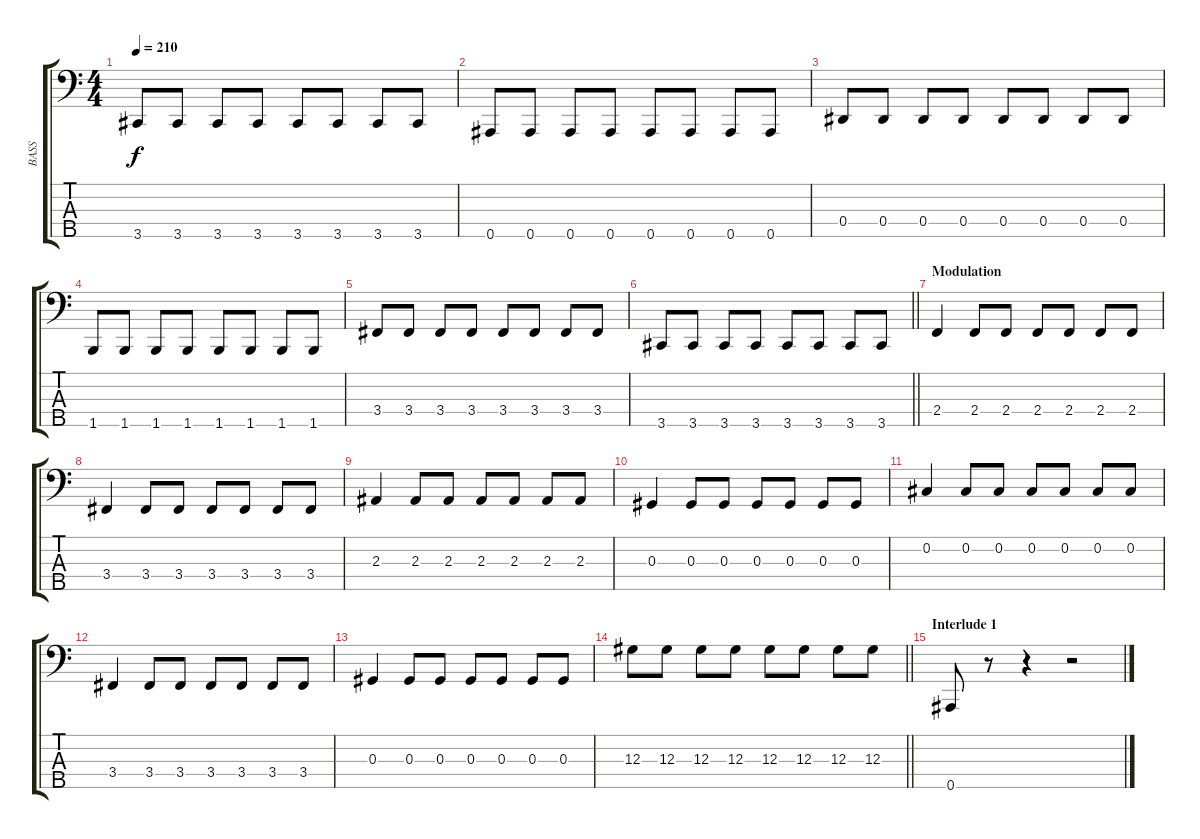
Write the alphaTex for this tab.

\track ("BASS" "BASS") {instrument electricbasspick}
\staff {score tabs}
\tuning (Gb2 Db2 Ab1 Eb1 Bb0) {hide}
\ts (4 4)
\tempo 210
\clef f4
\ks c
3.5.8{dy f} 3.5.8 3.5.8 3.5.8 3.5.8 3.5.8 3.5.8 3.5.8 |
0.5.8 0.5.8 0.5.8 0.5.8 0.5.8 0.5.8 0.5.8 0.5.8 |
0.4.8 0.4.8 0.4.8 0.4.8 0.4.8 0.4.8 0.4.8 0.4.8 |
1.5.8 1.5.8 1.5.8 1.5.8 1.5.8 1.5.8 1.5.8 1.5.8 |
3.4.8 3.4.8 3.4.8 3.4.8 3.4.8 3.4.8 3.4.8 3.4.8 |
\barLineRight lightlight
3.5.8 3.5.8 3.5.8 3.5.8 3.5.8 3.5.8 3.5.8 3.5.8 |
\section ("" "Modulation")
2.4.4 2.4.8 2.4.8 2.4.8 2.4.8 2.4.8 2.4.8 |
3.4.4 3.4.8 3.4.8 3.4.8 3.4.8 3.4.8 3.4.8 |
2.3.4 2.3.8 2.3.8 2.3.8 2.3.8 2.3.8 2.3.8 |
0.3.4 0.3.8 0.3.8 0.3.8 0.3.8 0.3.8 0.3.8 |
0.2.4 0.2.8 0.2.8 0.2.8 0.2.8 0.2.8 0.2.8 |
3.4.4 3.4.8 3.4.8 3.4.8 3.4.8 3.4.8 3.4.8 |
0.3.4 0.3.8 0.3.8 0.3.8 0.3.8 0.3.8 0.3.8 |
\barLineRight lightlight
12.3.8 12.3.8 12.3.8 12.3.8 12.3.8 12.3.8 12.3.8 12.3.8 |
\section ("" "Interlude 1")
0.5.8 r.8 r.4 r.2
